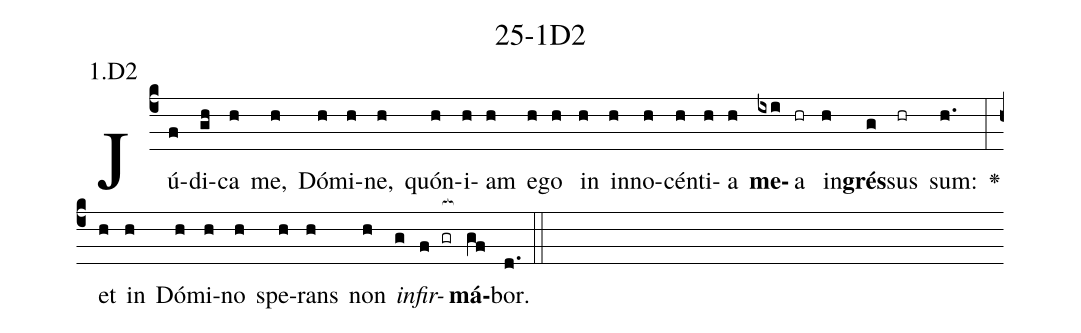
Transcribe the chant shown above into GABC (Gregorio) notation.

name: 25-1D2;
annotation: 1.D2;
%%
(c4)Jú(f)di(gh)ca(h) me,(h) Dó(h)mi(h)ne,(h) quón(h)i(h)am(h) e(h)go(h) in(h) in(h)no(h)cén(h)ti(h)a(h) <b>me</b>(ixi)a(hr) in(h)<b>grés</b>(g)sus(hr) sum:(h.) <v>\greheightstar</v>(:) et(h) in(h) Dó(h)mi(h)no(h) spe(h)rans(h) non(h) <i>in</i>(g)<i>fir</i>(f gr[ocb:1{])<b>má</b>(gf[ocb:0}])bor.(d.) (::)


%E(h) u(h) o(g) u(f) a(gf) e.(d.) (::)
